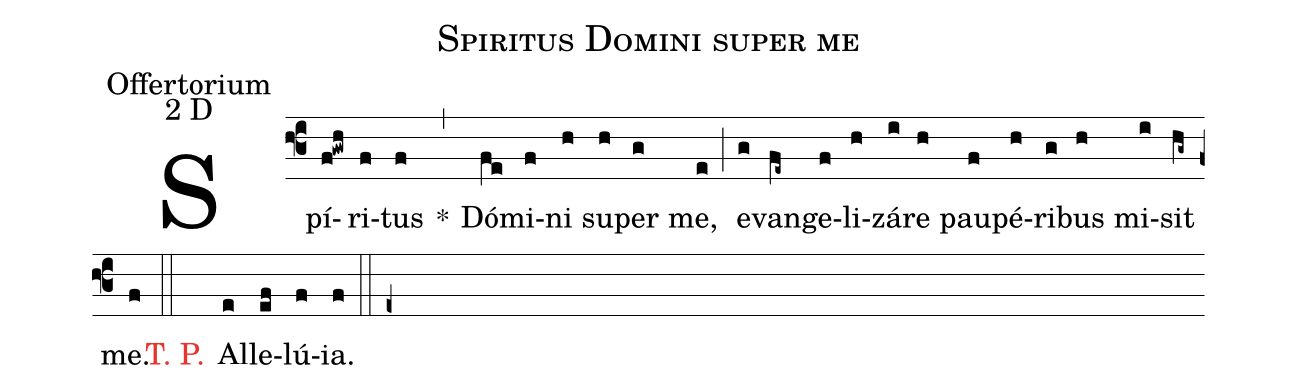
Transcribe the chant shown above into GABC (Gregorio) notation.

name: Spiritus Domini super me;
office-part: Offertorium;
mode: 2;
mode-differentia: D;
%%
(f3)

Spí(f!gwh)ri(f)tus(f) *(,) Dó(fe)mi(f)ni(h) su(h)per(g) me,(e) (;)
e(g)van(fe~)ge(f)li(h)zá(i)re(h) pau(f)pé(h)ri(g)bus(h) mi(i)sit(hg~) me.(f)

(::)

<c><sc>T. P.</sc></c>() Al(e)le(ef)lú(f)ia.(f)

(::)

(e+)
